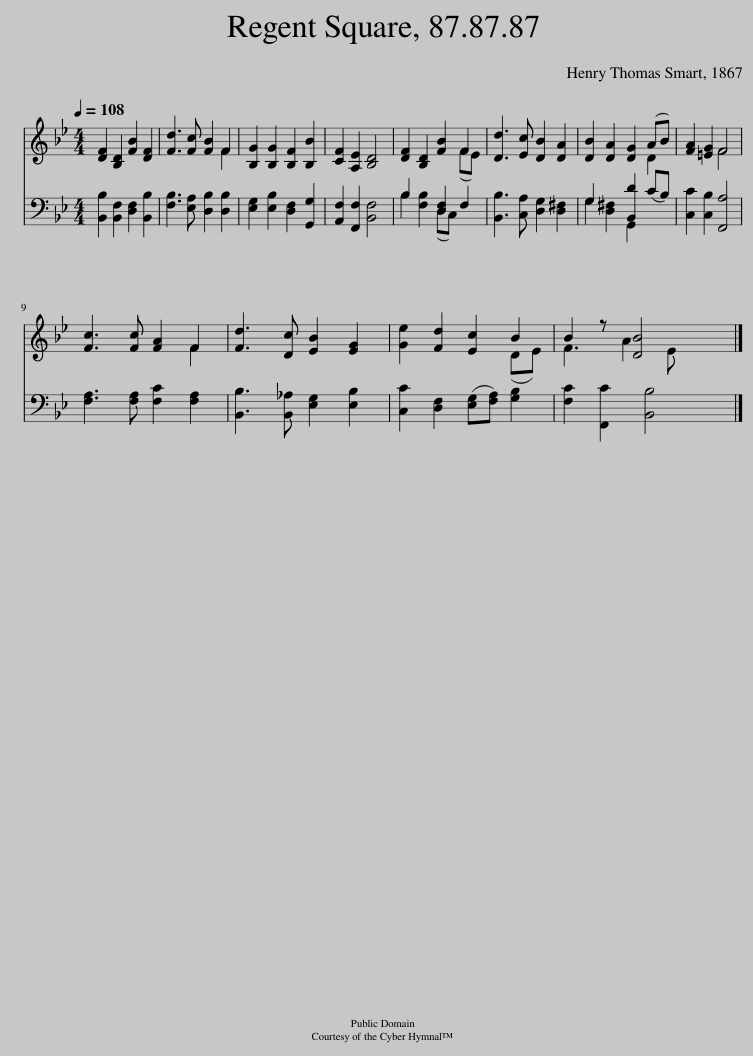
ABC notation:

X:1
%%score ( 1 2 ) ( 3 4 )
L:1/8
Q:1/4=108
M:4/4
I:linebreak $
K:Bb
V:1 treble
V:2 treble
V:3 bass
V:4 bass
V:1
 [DF]2 [B,D]2 [FB]2 [DF]2 | [Fd]3 [Fc] [FB]2 F2 | [B,G]2 [B,G]2 [B,F]2 [B,B]2 | [CF]2 [A,E]2 [B,D]4 | [DF]2 [B,D]2 [FB]2 F2 | %5
 [Dd]3 [Ec] [DB]2 [DA]2 | [DB]2 [DA]2 [DG]2 (AB) | [FA]2 [=EG]2 F4 |$ [Fc]3 [Fc] [FA]2 F2 | [Fd]3 [Dc] [EB]2 [EG]2 | %10
 [Ge]2 [Fd]2 [Ec]2 B2 | B2 z [DB]4 x |] %12
V:2
 x8 | x6 F2 | x8 | x8 | x6 (FE) | %5
 x8 | x6 D2 | x4 F4 |$ x6 F2 | x8 | %10
 x6 (DE) | F3 A2 E x2 |] %12
V:3
 [B,,B,]2 [B,,F,]2 [D,F,]2 [B,,B,]2 | [F,B,]3 [E,A,] [D,B,]2 [D,B,]2 | [E,G,]2 [E,B,]2 [D,F,]2 [G,,G,]2 | [A,,F,]2 [F,,F,]2 [B,,F,]4 | B,2 [F,B,]2 [D,F,]2 F,2 | %5
 [B,,B,]3 [C,A,] [D,G,]2 [D,^F,]2 | G,2 [D,^F,]2 [B,,D]2 (CB,) | [C,C]2 [C,B,]2 [F,,A,]4 |$ [F,A,]3 [F,A,] [F,C]2 [F,A,]2 | [B,,B,]3 [B,,_A,] [E,G,]2 [E,B,]2 | %10
 [C,C]2 [D,F,]2 ([E,G,][F,A,]) [G,B,]2 | [F,C]2 [F,,C]2 [B,,B,]4 |] %12
V:4
 x8 | x8 | x8 | x8 | B,2 x2 (D,C,) x2 | %5
 x8 | G,2 x2 G,,2 x2 | x8 |$ x8 | x8 | %10
 x8 | x8 |] %12
